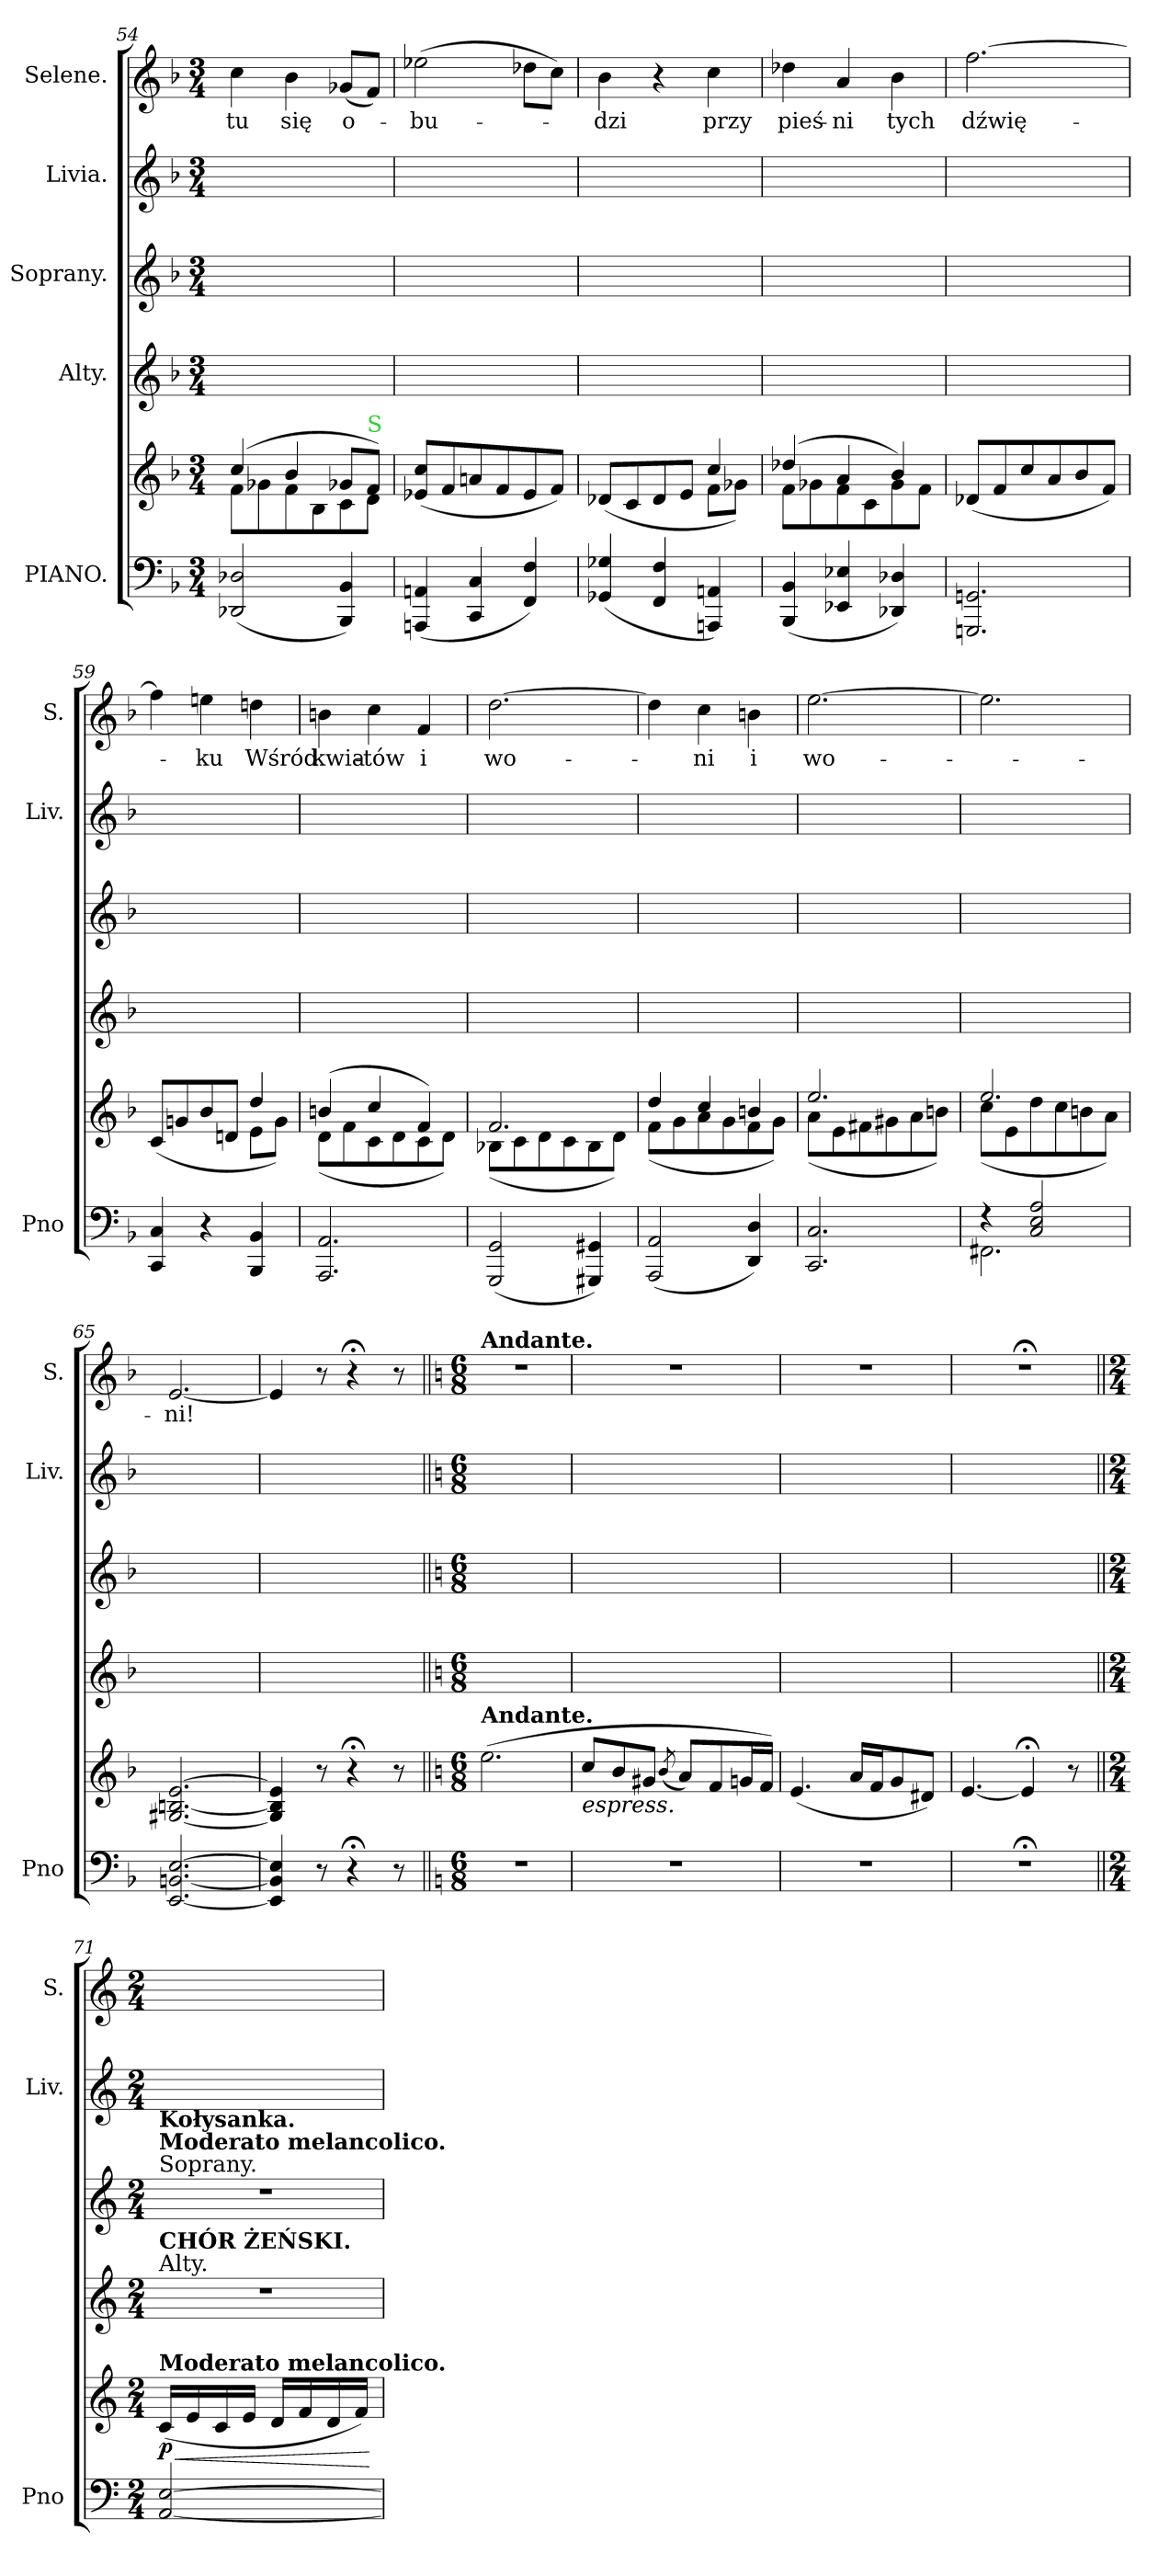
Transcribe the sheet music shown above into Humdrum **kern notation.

**kern	**kern	**dynam	**kern	**kern	**kern	**kern	**text
*part5	*part5	*part5	*part4	*part3	*part2	*part1	*part1
*staff6	*staff5	*staff5/6	*staff4	*staff3	*staff2	*staff1	*staff1
*I"PIANO.	*	*	*I"Alty.	*I"Soprany.	*I"Livia.	*I"Selene.	*
*I'Pno	*	*	*	*	*I'Liv.	*I'S.	*
*clefF4	*clefG2	*	*clefG2	*clefG2	*clefG2	*clefG2	*
*k[b-]	*k[b-]	*	*k[b-]	*k[b-]	*k[b-]	*k[b-]	*
*F:	*F:	*	*F:	*F:	*F:	*F:	*
*M3/4	*M3/4	*	*M3/4	*M3/4	*M3/4	*M3/4	*
=54	=54	=54	=54	=54	=54	=54	=54
*	*^	*	*	*	*	*	*
(2DD-X/ 2D-X/	(4cc/	8f\L	.	2.ryy	2.ryy	2.ryy	4cc\	tu
.	.	8g-X\	.	.	.	.	.	.
.	4b-/	8f\	.	.	.	.	4b-\	się
.	.	8B-\	.	.	.	.	.	.
4BBB-/ 4BB-/)	8g-X/L	8c\	.	.	.	.	(8g-X/L	o-
!	!LO:TX:a:color=limegreen:t=S	!	!	!	!	!	!	!
.	8f/J)	8d\J	.	.	.	.	8f/J)	.
*	*v	*v	*	*	*	*	*	*
=55	=55	=55	=55	=55	=55	=55	=55
(4AAAn/ 4AAn/	(8e-X/ 8cc/L	.	2.ryy	2.ryy	2.ryy	(2ee-X\	-bu-
.	8f/	.	.	.	.	.	.
4CC/ 4C/	8an/	.	.	.	.	.	.
.	8f/	.	.	.	.	.	.
4FF/ 4F/)	8e-/	.	.	.	.	8dd-X\L	.
.	8f/J)	.	.	.	.	8cc\J)	.
=56	=56	=56	=56	=56	=56	=56	=56
*	*^	*	*	*	*	*	*
(4GG-X/ 4G-X/	(8d-X/L	2ryy	.	2.ryy	2.ryy	2.ryy	4b-\	-dzi
.	8c/	.	.	.	.	.	.	.
4FF/ 4F/	8d-/	.	.	.	.	.	4r	.
.	8e/J	.	.	.	.	.	.	.
4AAAn/ 4AAn/)	4cc/	8f\L	.	.	.	.	4cc\	przy
.	.	8g-X\J)	.	.	.	.	.	.
=57	=57	=57	=57	=57	=57	=57	=57	=57
(4BBB-/ 4BB-/	(4dd-X/	8f\L	.	2.ryy	2.ryy	2.ryy	4dd-X\	pieś-
.	.	8g-X\	.	.	.	.	.	.
4EE-X/ 4E-X/	4a/	8f\	.	.	.	.	4a/	-ni
.	.	8c\	.	.	.	.	.	.
4DD-X/ 4D-X/)	4b-/)	8g-\	.	.	.	.	4b-\	tych
.	.	8f\J	.	.	.	.	.	.
*	*v	*v	*	*	*	*	*	*
=58	=58	=58	=58	=58	=58	=58	=58
2.GGGn/ 2.GGn/	(8d-X/L	.	2.ryy	2.ryy	2.ryy	[2.ff\	dźwię-
.	8f/	.	.	.	.	.	.
.	8cc/	.	.	.	.	.	.
.	8a/	.	.	.	.	.	.
.	8b-/	.	.	.	.	.	.
.	8f/J)	.	.	.	.	.	.
=59	=59	=59	=59	=59	=59	=59	=59
*	*^	*	*	*	*	*	*
4CC/ 4C/	(8c/L	2ryy	.	2.ryy	2.ryy	2.ryy	4ff\]	.
.	8gn/	.	.	.	.	.	.	.
4r	8b-/	.	.	.	.	.	4een\	-ku
.	8dn/J	.	.	.	.	.	.	.
4BBB-/ 4BB-/	4dd/	8e\L	.	.	.	.	4ddn\	Wśród
.	.	8g\J)	.	.	.	.	.	.
=60	=60	=60	=60	=60	=60	=60	=60	=60
2.AAA/ 2.AA/	(4bn/	(8d\L	.	2.ryy	2.ryy	2.ryy	4bn\	kwia-
.	.	8f\	.	.	.	.	.	.
.	4cc/	8c\	.	.	.	.	4cc\	-tów
.	.	8d\	.	.	.	.	.	.
.	4f/)	8c\	.	.	.	.	4f/	i
.	.	8d\J)	.	.	.	.	.	.
=61	=61	=61	=61	=61	=61	=61	=61	=61
(2GGG/ 2GG/	2.f/	(8B-X\L	.	2.ryy	2.ryy	2.ryy	[2.dd\	wo-
.	.	8c\	.	.	.	.	.	.
.	.	8d\	.	.	.	.	.	.
.	.	8c\	.	.	.	.	.	.
4GGG#X/ 4GG#X/)	.	8B-\	.	.	.	.	.	.
.	.	8d\J)	.	.	.	.	.	.
=62	=62	=62	=62	=62	=62	=62	=62	=62
(2AAA/ 2AA/	4dd/	(8f\L	.	2.ryy	2.ryy	2.ryy	4dd\]	.
.	.	8g\	.	.	.	.	.	.
.	4cc/	8a\	.	.	.	.	4cc\	-ni
.	.	8g\	.	.	.	.	.	.
4DD/ 4D/)	4bn/	8f\	.	.	.	.	4bn\	i
.	.	8g\J)	.	.	.	.	.	.
=63	=63	=63	=63	=63	=63	=63	=63	=63
2.CC/ 2.C/	2.ee/	(8a\L	.	2.ryy	2.ryy	2.ryy	[2.ee\	wo-
.	.	8e\	.	.	.	.	.	.
.	.	8f#X\	.	.	.	.	.	.
.	.	8g#X\	.	.	.	.	.	.
.	.	8a\	.	.	.	.	.	.
.	.	8bn\J)	.	.	.	.	.	.
=64	=64	=64	=64	=64	=64	=64	=64	=64
*^	*	*	*	*	*	*	*	*
4r	2.FF#X\	2.ee/	(8cc\L	.	2.ryy	2.ryy	2.ryy	2.ee\]	.
.	.	.	8e\	.	.	.	.	.	.
2C/ 2E/ 2A/	.	.	8dd\	.	.	.	.	.	.
.	.	.	8cc\	.	.	.	.	.	.
.	.	.	8bn\	.	.	.	.	.	.
.	.	.	8a\J)	.	.	.	.	.	.
*v	*v	*	*	*	*	*	*	*	*
*	*v	*v	*	*	*	*	*	*
=65	=65	=65	=65	=65	=65	=65	=65
[2.EE/ [2.BBn/ [2.E/	[2.G#X/ [2.Bn/ [2.e/	.	2.ryy	2.ryy	2.ryy	[2.e/	-ni!
=66	=66	=66	=66	=66	=66	=66	=66
4EE]/ 4BB]/ 4E]/	4G#]/ 4B]/ 4e]/	.	2.ryy	2.ryy	2.ryy	4e/]	.
8r	8r	.	.	.	.	8r	.
4r;<	4r;<	.	.	.	.	4r;<	.
8r	8r	.	.	.	.	8r	.
=67||	=67||	=67||	=67||	=67||	=67||	=67||	=67||
*k[]	*k[]	*	*k[]	*k[]	*k[]	*k[]	*
*M6/8	*M6/8	*	*M6/8	*M6/8	*M6/8	*M6/8	*
!	!	!	!	!	!	!LO:TX:a:B:t=Andante.	!
!	!LO:TX:a:B:t=Andante.	!	!	!	!	!	!
2.r	(2.ee\	.	2.ryy	2.ryy	2.ryy	2.r	.
=68	=68	=68	=68	=68	=68	=68	=68
!	!LO:TX:b:i:t=espress.	!	!	!	!	!	!
2.r	8cc/L	.	2.ryy	2.ryy	2.ryy	2.r	.
.	8b/	.	.	.	.	.	.
.	8g#X/J	.	.	.	.	.	.
.	(8qb/	.	.	.	.	.	.
.	8a/L)	.	.	.	.	.	.
.	8f/	.	.	.	.	.	.
.	16gn/L	.	.	.	.	.	.
.	16f/JJ)	.	.	.	.	.	.
=69	=69	=69	=69	=69	=69	=69	=69
2.r	(4.e/	.	2.ryy	2.ryy	2.ryy	2.r	.
.	16a/LL	.	.	.	.	.	.
.	16f/J	.	.	.	.	.	.
.	8g/	.	.	.	.	.	.
.	8d#X/J)	.	.	.	.	.	.
=70	=70	=70	=70	=70	=70	=70	=70
2.r;<	[4.e/	.	2.ryy	2.ryy	2.ryy	2.r;<	.
.	4e;</]	.	.	.	.	.	.
.	8r	.	.	.	.	.	.
=71||	=71||	=71||	=71||	=71||	=71||	=71||	=71||
*M2/4	*M2/4	*	*M2/4	*M2/4	*M2/4	*M2/4	*
!	!	!	!	!LO:TX:a:t=Soprany.	!	!	!
!	!	!	!	!LO:TX:a:B:t=Moderato melancolico.	!	!	!
!	!	!	!	!LO:TX:a:B:t=Kołysanka.	!	!	!
!	!	!	!LO:TX:a:t=Alty.	!	!	!	!
!	!	!	!LO:TX:a:B:t=CHÓR ŻEŃSKI.	!	!	!	!
!	!LO:TX:a:B:t=Moderato melancolico.	!	!	!	!	!	!
[2AA/ [2E/	(16c/LL	< p	2r	2r	2ryy	2ryy	.
.	16e/	.	.	.	.	.	.
.	16c/	.	.	.	.	.	.
.	16e/JJ	.	.	.	.	.	.
.	16d/LL	.	.	.	.	.	.
.	16f/	.	.	.	.	.	.
.	16d/	.	.	.	.	.	.
.	16f/JJ)	.	.	.	.	.	.
.	.	[	.	.	.	.	.
=	=	=	=	=	=	=	=
*-	*-	*-	*-	*-	*-	*-	*-
